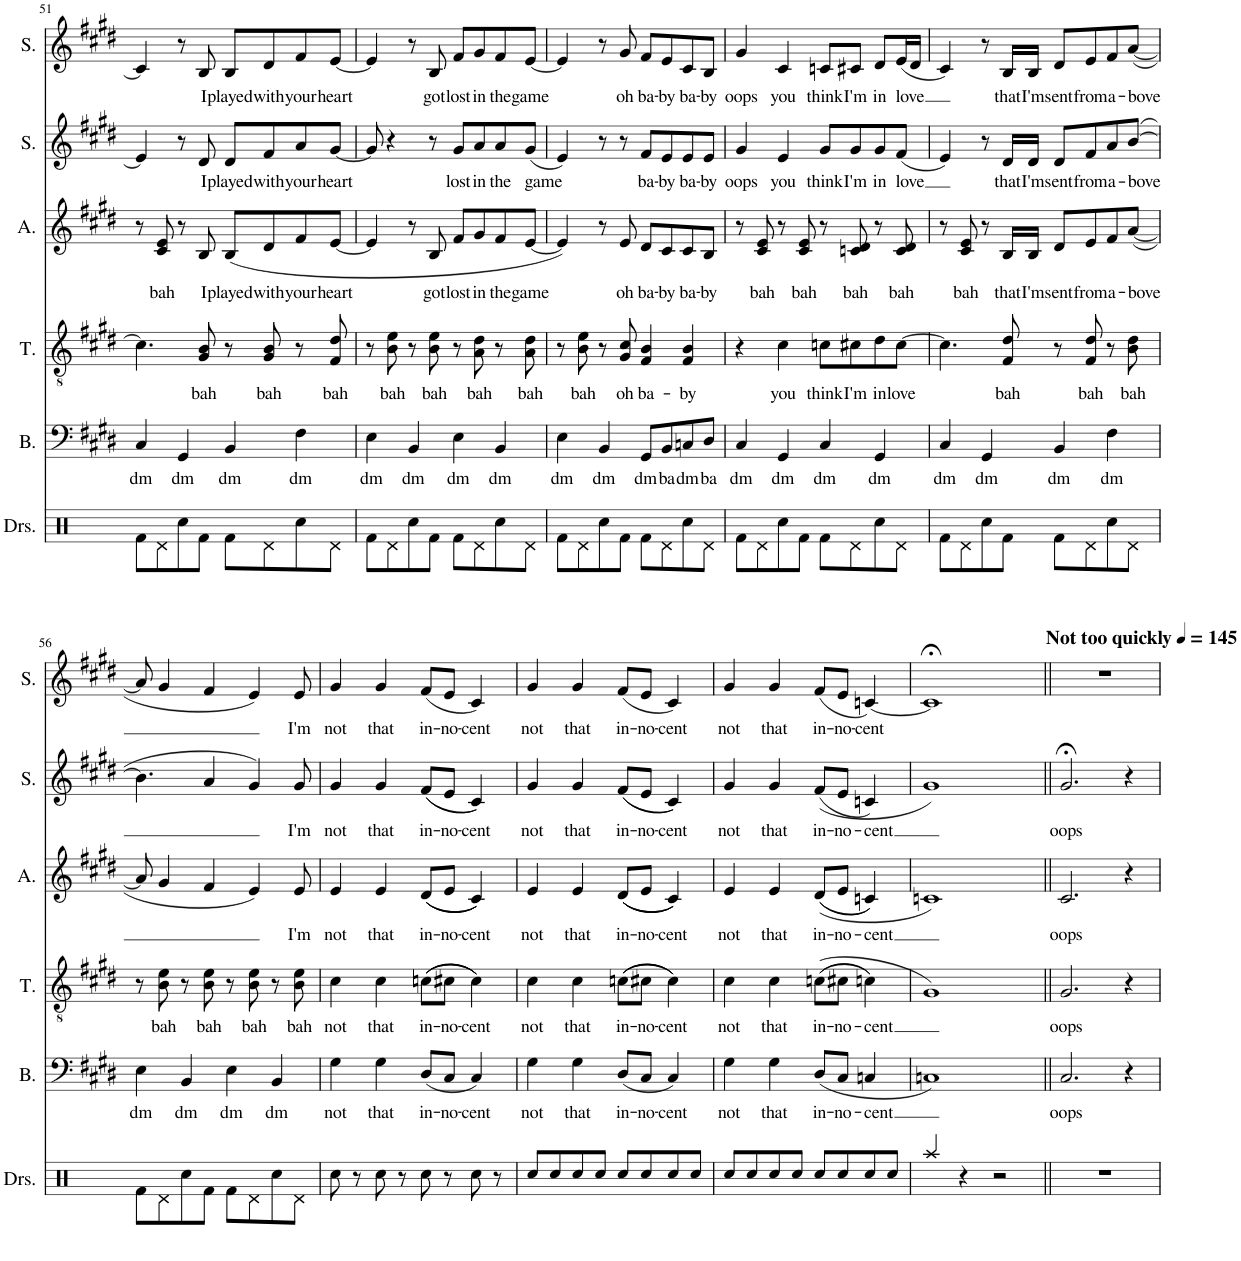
**kern	**kern	**text	**kern	**text	**kern	**text	**kern	**text	**kern	**text
*part6	*part5	*part5	*part4	*part4	*part3	*part3	*part2	*part2	*part1	*part1
*staff6	*staff5	*staff5	*staff4	*staff4	*staff3	*staff3	*staff2	*staff2	*staff1	*staff1
*I"Drumset	*I"Bass	*	*I"Tenor	*	*I"Alto	*	*I"Soprano	*	*I"Solo	*
*I'Drs.	*I'B.	*	*I'T.	*	*I'A.	*	*I'S.	*	*I'S.	*
!!LO:PB:g=z
*clefX	*clefF4	*	*clefGv2	*	*clefG2	*	*clefG2	*	*clefG2	*
*k[]	*k[f#c#g#d#]	*	*k[f#c#g#d#]	*	*k[f#c#g#d#]	*	*k[f#c#g#d#]	*	*k[f#c#g#d#]	*
*M4/4	*M4/4	*	*M4/4	*	*M4/4	*	*M4/4	*	*M4/4	*
=51	=51	=51	=51	=51	=51	=51	=51	=51	=51	=51
!	!	!LO:LY:b	!	!	!	!	!	!	!	!
8Rf\L	4C#/	dm	4.c#\]	.	8r	.	4e/]	.	4c#/]	.
!	!	!	!	!	!	!LO:LY:b	!	!	!	!
8Rd\	.	.	.	.	8c#/ 8e/	bah	.	.	.	.
!	!	!LO:LY:b	!	!	!	!	!	!	!	!
8Rcc\	4GG#/	dm	.	.	8r	.	8r	.	8r	.
!	!	!	!	!LO:LY:b	!	!LO:LY:b	!	!LO:LY:b	!	!LO:LY:b
8Rf\J	.	.	8G#/ 8B/	bah	8B/	I	8d#/	I	8B/	I
!	!	!LO:LY:b	!	!	!	!LO:LY:b	!	!LO:LY:b	!	!LO:LY:b
8Rf\L	4BB/	dm	8r	.	(8B/L	played	8d#/L	played	8B/L	played
!	!	!	!	!LO:LY:b	!	!LO:LY:b	!	!LO:LY:b	!	!LO:LY:b
8Rd\	.	.	8G#/ 8B/	bah	8d#/	with	8f#/	with	8d#/	with
!	!	!LO:LY:b	!	!	!	!LO:LY:b	!	!LO:LY:b	!	!LO:LY:b
8Rcc\	4F#\	dm	8r	.	8f#/	your	8a/	your	8f#/	your
!	!	!	!	!LO:LY:b	!	!LO:LY:b	!	!LO:LY:b	!	!LO:LY:b
8Rd\J	.	.	8F#/ 8d#/	bah	[8e/J	heart	[8g#/J	heart	[8e/J	heart
=52	=52	=52	=52	=52	=52	=52	=52	=52	=52	=52
!	!	!LO:LY:b	!	!	!	!	!	!	!	!
8Rf\L	4E\	dm	8r	.	4e/]	.	8g#/]	.	4e/]	.
!	!	!	!	!LO:LY:b	!	!	!	!	!	!
8Rd\	.	.	8B\ 8e\	bah	.	.	4r	.	.	.
!	!	!LO:LY:b	!	!	!	!	!	!	!	!
8Rcc\	4BB/	dm	8r	.	8r	.	.	.	8r	.
!	!	!	!	!LO:LY:b	!	!LO:LY:b	!	!	!	!LO:LY:b
8Rf\J	.	.	8B\ 8e\	bah	8B/	got	8r	.	8B/	got
!	!	!LO:LY:b	!	!	!	!LO:LY:b	!	!LO:LY:b	!	!LO:LY:b
8Rf\L	4E\	dm	8r	.	8f#/L	lost	8g#/L	lost	8f#/L	lost
!	!	!	!	!LO:LY:b	!	!LO:LY:b	!	!LO:LY:b	!	!LO:LY:b
8Rd\	.	.	8A\ 8d#\	bah	8g#/	in	8a/	in	8g#/	in
!	!	!LO:LY:b	!	!	!	!LO:LY:b	!	!LO:LY:b	!	!LO:LY:b
8Rcc\	4BB/	dm	8r	.	8f#/	the	8a/	the	8f#/	the
!	!	!	!	!LO:LY:b	!	!LO:LY:b	!	!LO:LY:b	!	!LO:LY:b
8Rd\J	.	.	8A\ 8d#\	bah	[8e/J	game	(8g#/J	game	[8e/J	game
=53	=53	=53	=53	=53	=53	=53	=53	=53	=53	=53
!	!	!LO:LY:b	!	!	!	!	!	!	!	!
8Rf\L	4E\	dm	8r	.	4e/])	.	4e/)	.	4e/]	.
!	!	!	!	!LO:LY:b	!	!	!	!	!	!
8Rd\	.	.	8B\ 8e\	bah	.	.	.	.	.	.
!	!	!LO:LY:b	!	!	!	!	!	!	!	!
8Rcc\	4BB/	dm	8r	.	8r	.	8r	.	8r	.
!	!	!	!	!LO:LY:b	!	!LO:LY:b	!	!	!	!LO:LY:b
8Rf\J	.	.	8G#/ 8c#/	oh	8e/	oh	8r	.	8g#/	oh
!	!	!LO:LY:b	!	!LO:LY:b	!	!LO:LY:b	!	!LO:LY:b	!	!LO:LY:b
8Rf\L	8GG#/L	dm	4F#/ 4B/	ba-	8d#/L	ba-	8f#/L	ba-	8f#/L	ba-
!	!	!LO:LY:b	!	!	!	!LO:LY:b	!	!LO:LY:b	!	!LO:LY:b
8Rd\	8BB/	ba	.	.	8c#/	-by	8e/	-by	8e/	-by
!	!	!LO:LY:b	!	!LO:LY:b	!	!LO:LY:b	!	!LO:LY:b	!	!LO:LY:b
8Rcc\	8Cn/	dm	4F#/ 4B/	-by	8c#/	ba-	8e/	ba-	8c#/	ba-
!	!	!LO:LY:b	!	!	!	!LO:LY:b	!	!LO:LY:b	!	!LO:LY:b
8Rd\J	8D#/J	ba	.	.	8B/J	-by	8e/J	-by	8B/J	-by
=54	=54	=54	=54	=54	=54	=54	=54	=54	=54	=54
!	!	!LO:LY:b	!	!	!	!	!	!LO:LY:b	!	!LO:LY:b
8Rf\L	4C#/	dm	4r	.	8r	.	4g#/	oops	4g#/	oops
!	!	!	!	!	!	!LO:LY:b	!	!	!	!
8Rd\	.	.	.	.	8c#/ 8e/	bah	.	.	.	.
!	!	!LO:LY:b	!	!LO:LY:b	!	!	!	!LO:LY:b	!	!LO:LY:b
8Rcc\	4GG#/	dm	4c#\	you	8r	.	4e/	you	4c#/	you
!	!	!	!	!	!	!LO:LY:b	!	!	!	!
8Rf\J	.	.	.	.	8c#/ 8e/	bah	.	.	.	.
!	!	!LO:LY:b	!	!LO:LY:b	!	!	!	!LO:LY:b	!	!LO:LY:b
8Rf\L	4C#/	dm	8cn\L	think	8r	.	8g#/L	think	8cn/L	think
!	!	!	!	!LO:LY:b	!	!LO:LY:b	!	!LO:LY:b	!	!LO:LY:b
8Rd\	.	.	8c#X\	I'm	8cn/ 8d#/	bah	8g#/	I'm	8c#X/J	I'm
!	!	!LO:LY:b	!	!LO:LY:b	!	!	!	!LO:LY:b	!	!LO:LY:b
8Rcc\	4GG#/	dm	8d#\	in	8r	.	8g#/	in	8d#/L	in
!	!	!	!	!LO:LY:b	!	!LO:LY:b	!	!LO:LY:b	!	!LO:LY:b
8Rd\J	.	.	[8c#\J	love	8c/ 8d#/	bah	(8f#/J	love	(16e/L	love
.	.	.	.	.	.	.	.	.	16d#/JJ	.
=55	=55	=55	=55	=55	=55	=55	=55	=55	=55	=55
!	!	!LO:LY:b	!	!	!	!	!	!	!	!
8Rf\L	4C#/	dm	4.c#\]	.	8r	.	4e/)	.	4c#/)	.
!	!	!	!	!	!	!LO:LY:b	!	!	!	!
8Rd\	.	.	.	.	8c#/ 8e/	bah	.	.	.	.
!	!	!LO:LY:b	!	!	!	!	!	!	!	!
8Rcc\	4GG#/	dm	.	.	8r	.	8r	.	8r	.
!	!	!	!	!LO:LY:b	!	!LO:LY:b	!	!LO:LY:b	!	!LO:LY:b
8Rf\J	.	.	8F#/ 8d#/	bah	16B/LL	that	16d#/LL	that	16B/LL	that
!	!	!	!	!	!	!LO:LY:b	!	!LO:LY:b	!	!LO:LY:b
.	.	.	.	.	16B/JJ	I'm	16d#/JJ	I'm	16B/JJ	I'm
!	!	!LO:LY:b	!	!	!	!LO:LY:b	!	!LO:LY:b	!	!LO:LY:b
8Rf\L	4BB/	dm	8r	.	8d#/L	sent	8d#/L	sent	8d#/L	sent
!	!	!	!	!LO:LY:b	!	!LO:LY:b	!	!LO:LY:b	!	!LO:LY:b
8Rd\	.	.	8F#/ 8d#/	bah	8e/	from	8f#/	from	8e/	from
!	!	!LO:LY:b	!	!	!	!LO:LY:b	!	!LO:LY:b	!	!LO:LY:b
8Rcc\	4F#\	dm	8r	.	8f#/	a-	8a/	a-	8f#/	a-
!	!	!	!	!LO:LY:b	!	!LO:LY:b	!	!LO:LY:b	!	!LO:LY:b
8Rd\J	.	.	8B\ 8d#\	bah	([8a/J	-bove	([8b/J	-bove	([8a/J	-bove
!!LO:LB:g=z
=56	=56	=56	=56	=56	=56	=56	=56	=56	=56	=56
!	!	!LO:LY:b	!	!	!	!	!	!	!	!
8Rf\L	4E\	dm	8r	.	8a/]	.	4.b\]	.	8a/]	.
!	!	!	!	!LO:LY:b	!	!	!	!	!	!
8Rd\	.	.	8B\ 8e\	bah	4g#/	.	.	.	4g#/	.
!	!	!LO:LY:b	!	!	!	!	!	!	!	!
8Rcc\	4BB/	dm	8r	.	.	.	.	.	.	.
!	!	!	!	!LO:LY:b	!	!	!	!	!	!
8Rf\J	.	.	8B\ 8e\	bah	4f#/	.	4a/	.	4f#/	.
!	!	!LO:LY:b	!	!	!	!	!	!	!	!
8Rf\L	4E\	dm	8r	.	.	.	.	.	.	.
!	!	!	!	!LO:LY:b	!	!	!	!	!	!
8Rd\	.	.	8B\ 8e\	bah	4e/)	.	4g#/)	.	4e/)	.
!	!	!LO:LY:b	!	!	!	!	!	!	!	!
8Rcc\	4BB/	dm	8r	.	.	.	.	.	.	.
!	!	!	!	!LO:LY:b	!	!LO:LY:b	!	!LO:LY:b	!	!LO:LY:b
8Rd\J	.	.	8B\ 8e\	bah	8e/	I'm	8g#/	I'm	8e/	I'm
=57	=57	=57	=57	=57	=57	=57	=57	=57	=57	=57
!	!	!LO:LY:b	!	!LO:LY:b	!	!LO:LY:b	!	!LO:LY:b	!	!LO:LY:b
8Rcc\	4G#\	not	4c#\	not	4e/	not	4g#/	not	4g#/	not
8r	.	.	.	.	.	.	.	.	.	.
!	!	!LO:LY:b	!	!LO:LY:b	!	!LO:LY:b	!	!LO:LY:b	!	!LO:LY:b
8Rcc\	4G#\	that	4c#\	that	4e/	that	4g#/	that	4g#/	that
8r	.	.	.	.	.	.	.	.	.	.
!	!	!LO:LY:b	!	!LO:LY:b	!	!LO:LY:b	!	!LO:LY:b	!	!LO:LY:b
8Rcc\	(8D#/L	in-	(((8cn\L	in-	(((8d#/L	in-	((8f#/L	in-	(8f#/L	in-
!	!	!LO:LY:b	!	!LO:LY:b	!	!LO:LY:b	!	!LO:LY:b	!	!LO:LY:b
8r	8C#/J	-no-	8c#X\J	-no-	8e/J	-no-	8e/J	-no-	8e/J	-no-
!	!	!LO:LY:b	!	!LO:LY:b	!	!LO:LY:b	!	!LO:LY:b	!	!LO:LY:b
8Rcc\	4C#/)	-cent	4c#\)))	-cent	4c#/)))	-cent	4c#/))	-cent	4c#/)	-cent
8r	.	.	.	.	.	.	.	.	.	.
=58	=58	=58	=58	=58	=58	=58	=58	=58	=58	=58
!	!	!LO:LY:b	!	!LO:LY:b	!	!LO:LY:b	!	!LO:LY:b	!	!LO:LY:b
8Rcc/L	4G#\	not	4c#\	not	4e/	not	4g#/	not	4g#/	not
8Rcc/	.	.	.	.	.	.	.	.	.	.
!	!	!LO:LY:b	!	!LO:LY:b	!	!LO:LY:b	!	!LO:LY:b	!	!LO:LY:b
8Rcc/	4G#\	that	4c#\	that	4e/	that	4g#/	that	4g#/	that
8Rcc/J	.	.	.	.	.	.	.	.	.	.
!	!	!LO:LY:b	!	!LO:LY:b	!	!LO:LY:b	!	!LO:LY:b	!	!LO:LY:b
8Rcc/L	(8D#/L	in-	(((8cn\L	in-	(((8d#/L	in-	((8f#/L	in-	(8f#/L	in-
!	!	!LO:LY:b	!	!LO:LY:b	!	!LO:LY:b	!	!LO:LY:b	!	!LO:LY:b
8Rcc/	8C#/J	-no-	8c#X\J	-no-	8e/J	-no-	8e/J	-no-	8e/J	-no-
!	!	!LO:LY:b	!	!LO:LY:b	!	!LO:LY:b	!	!LO:LY:b	!	!LO:LY:b
8Rcc/	4C#/)	-cent	4c#\)))	-cent	4c#/)))	-cent	4c#/))	-cent	4c#/)	-cent
8Rcc/J	.	.	.	.	.	.	.	.	.	.
=59	=59	=59	=59	=59	=59	=59	=59	=59	=59	=59
!	!	!LO:LY:b	!	!LO:LY:b	!	!LO:LY:b	!	!LO:LY:b	!	!LO:LY:b
8Rcc/L	4G#\	not	4c#\	not	4e/	not	4g#/	not	4g#/	not
8Rcc/	.	.	.	.	.	.	.	.	.	.
!	!	!LO:LY:b	!	!LO:LY:b	!	!LO:LY:b	!	!LO:LY:b	!	!LO:LY:b
8Rcc/	4G#\	that	4c#\	that	4e/	that	4g#/	that	4g#/	that
8Rcc/J	.	.	.	.	.	.	.	.	.	.
!	!	!LO:LY:b	!	!LO:LY:b	!	!LO:LY:b	!	!LO:LY:b	!	!LO:LY:b
8Rcc/L	(8D#/L	in-	(((8cn\L	in-	(((8d#/L	in-	((8f#/L	in-	(8f#/L	in-
!	!	!LO:LY:b	!	!LO:LY:b	!	!LO:LY:b	!	!LO:LY:b	!	!LO:LY:b
8Rcc/	8C#/J	-no-	8c#X\J	-no-	8e/J	-no-	8e/J	-no-	8e/J	-no-
!	!	!LO:LY:b	!	!LO:LY:b	!	!LO:LY:b	!	!LO:LY:b	!	!LO:LY:b
8Rcc/	4Cn/	-cent	4cn\))	-cent	4cn/))	-cent	4cn/)	-cent	[4cn/)	-cent
8Rcc/J	.	.	.	.	.	.	.	.	.	.
=60	=60	=60	=60	=60	=60	=60	=60	=60	=60	=60
4Raa/	1Cn)	.	1G#)	.	1cn)	.	1g#)	.	1c;<]	.
4r	.	.	.	.	.	.	.	.	.	.
2r	.	.	.	.	.	.	.	.	.	.
=61||	=61||	=61||	=61||	=61||	=61||	=61||	=61||	=61||	=61||	=61||
*	*	*	*	*	*	*	*	*	*MM145	*
!	!	!	!	!	!	!	!	!	!LO:TX:a:B:t=Not too quickly	!
!	!	!LO:LY:b	!	!LO:LY:b	!	!LO:LY:b	!	!LO:LY:b	!	!
1r	2.C#/	oops	2.G#/	oops	2.c#/	oops	2.g#;</	oops	1r	.
.	4r	.	4r	.	4r	.	4r	.	.	.
=	=	=	=	=	=	=	=	=	=	=
*-	*-	*-	*-	*-	*-	*-	*-	*-	*-	*-
